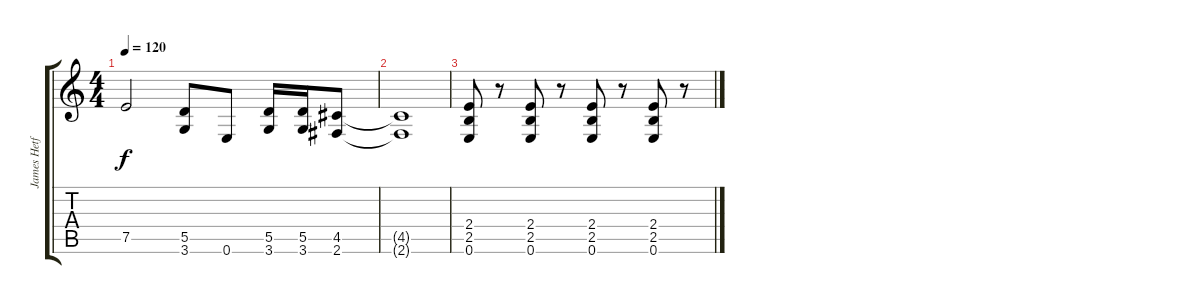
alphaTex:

\track ("James Hetfield Rhythm" "James Hetf") {instrument distortionguitar}
\staff {score tabs}
\tuning (E4 B3 G3 D3 A2 E2) {hide}
\ts (4 4)
\tempo 120
\clef g2
\ks c
7.5{t}.2{dy f} (5.5 3.6).8 0.6.8 (5.5 3.6).16 (5.5 3.6).16 (4.5 2.6).8 |
(4.5{t} 2.6{t}).1 |
(2.4 2.5 0.6).8 r.8 (2.4 2.5 0.6).8 r.8 (2.4 2.5 0.6).8 r.8 (2.4 2.5 0.6).8 r.8
